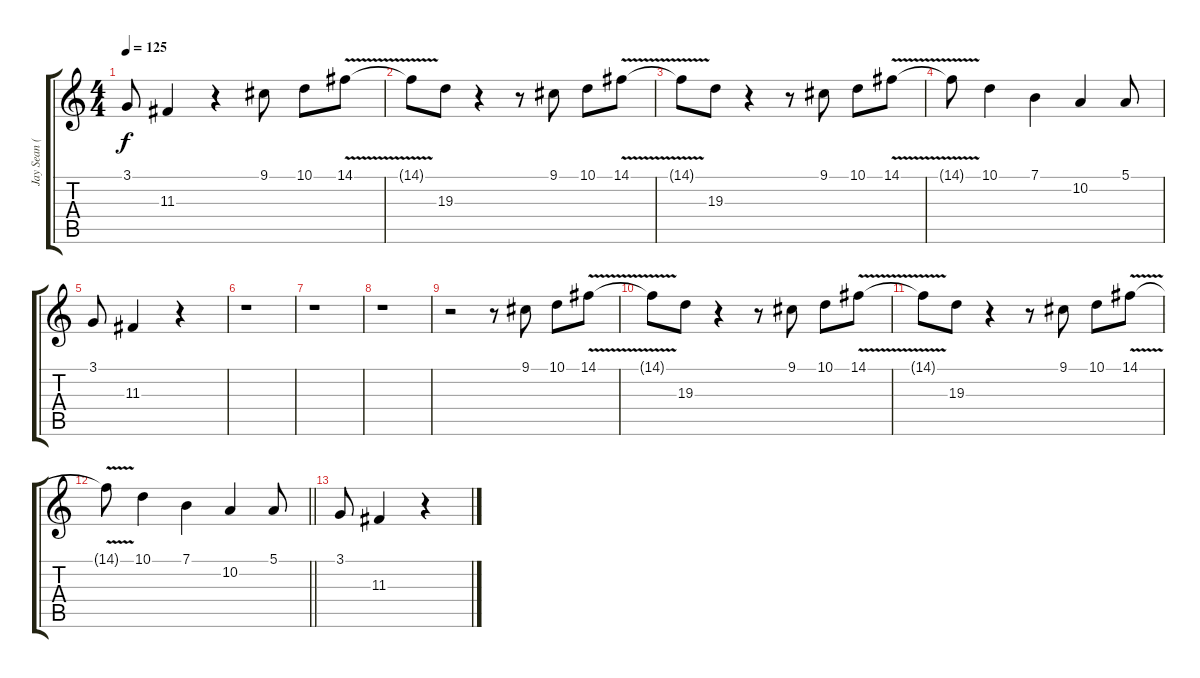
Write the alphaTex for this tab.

\track ("Jay Sean (Backing)" "Jay Sean (") {instrument lead6voice}
\staff {score tabs}
\tuning (E4 B3 G3 D3 A2 E2) {hide}
\ts (4 4)
\tempo 125
\clef g2
\ks c
3.1.8{dy f} 11.3.4 r.4 9.1.8 10.1.8 14.1{v}.8 |
14.1{t}.8 19.3.8 r.4 r.8 9.1.8 10.1.8 14.1{v}.8 |
14.1{t}.8 19.3.8 r.4 r.8 9.1.8 10.1.8 14.1{v}.8 |
14.1{t}.8 10.1.4 7.1.4 10.2.4 5.1.8 |
3.1.8 11.3.4 r.4 |
r.1 |
r.1 |
r.1 |
r.2 r.8 9.1.8 10.1.8 14.1{v}.8 |
14.1{t}.8 19.3.8 r.4 r.8 9.1.8 10.1.8 14.1{v}.8 |
14.1{t}.8 19.3.8 r.4 r.8 9.1.8 10.1.8 14.1{v}.8 |
\barLineRight lightlight
14.1{t}.8 10.1.4 7.1.4 10.2.4 5.1.8 |
3.1.8 11.3.4 r.4
